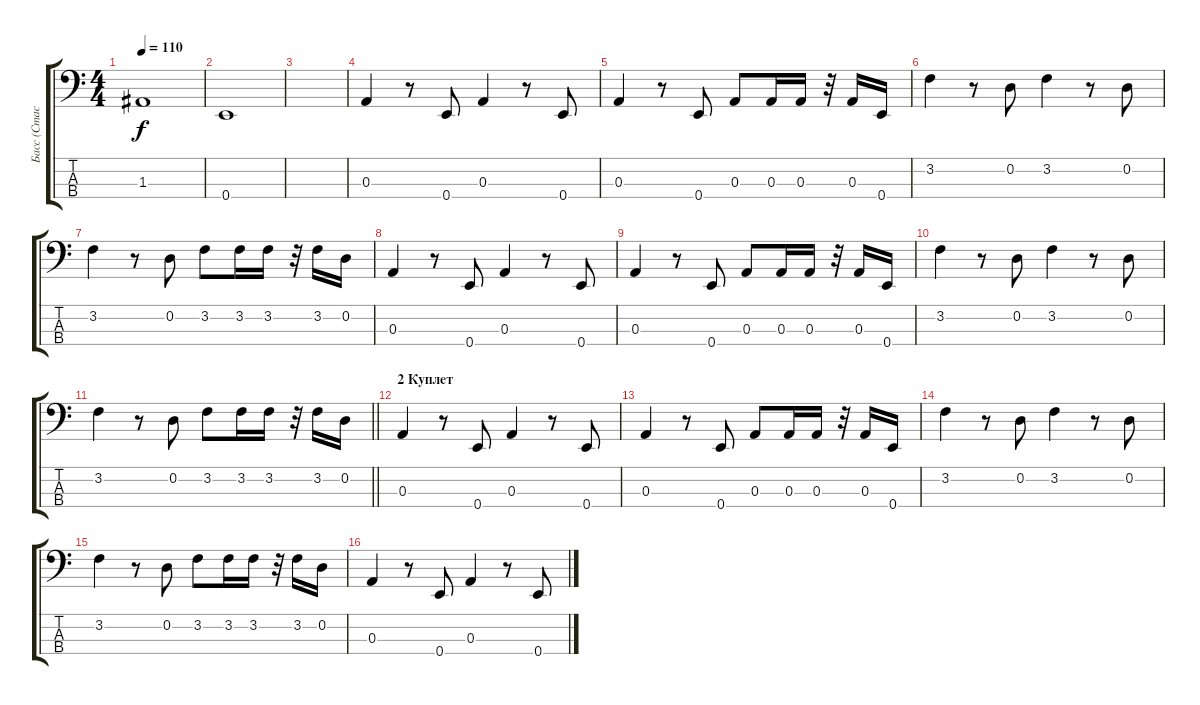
\track ("Басс (Стасики Марков)" "Басс (Стас") {instrument electricbassfinger}
\staff {score tabs}
\tuning (G2 D2 A1 E1) {hide}
\ts (4 4)
\tempo 110
\clef f4
\ks c
1.3.1{dy f} |
0.4.1 |
|
0.3.4 r.8 0.4.8 0.3.4 r.8 0.4.8 |
0.3.4 r.8 0.4.8 0.3.8 0.3.16 0.3.16 r.32 0.3.16 0.4.16 |
3.2.4 r.8 0.2.8 3.2.4 r.8 0.2.8 |
3.2.4 r.8 0.2.8 3.2.8 3.2.16 3.2.16 r.32 3.2.16 0.2.16 |
0.3.4 r.8 0.4.8 0.3.4 r.8 0.4.8 |
0.3.4 r.8 0.4.8 0.3.8 0.3.16 0.3.16 r.32 0.3.16 0.4.16 |
3.2.4 r.8 0.2.8 3.2.4 r.8 0.2.8 |
\barLineRight lightlight
3.2.4 r.8 0.2.8 3.2.8 3.2.16 3.2.16 r.32 3.2.16 0.2.16 |
\section ("" "2 Куплет")
0.3.4 r.8 0.4.8 0.3.4 r.8 0.4.8 |
0.3.4 r.8 0.4.8 0.3.8 0.3.16 0.3.16 r.32 0.3.16 0.4.16 |
3.2.4 r.8 0.2.8 3.2.4 r.8 0.2.8 |
3.2.4 r.8 0.2.8 3.2.8 3.2.16 3.2.16 r.32 3.2.16 0.2.16 |
0.3.4 r.8 0.4.8 0.3.4 r.8 0.4.8
